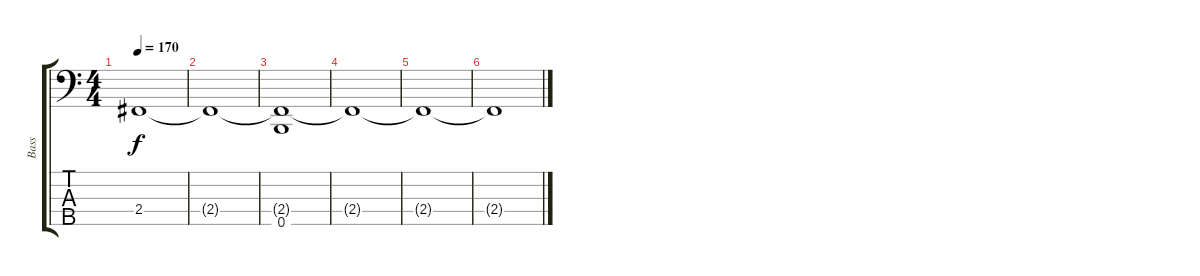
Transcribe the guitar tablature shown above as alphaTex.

\track ("Bass" "Bass") {instrument electricbassfinger}
\staff {score tabs}
\tuning (G2 D2 A1 E1 B0) {hide}
\ts (4 4)
\tempo 170
\clef f4
\ks c
2.4{t}.1{dy f} |
2.4{t}.1 |
(2.4{t} 0.5).1 |
2.4{t}.1 |
2.4{t}.1 |
2.4{t}.1
